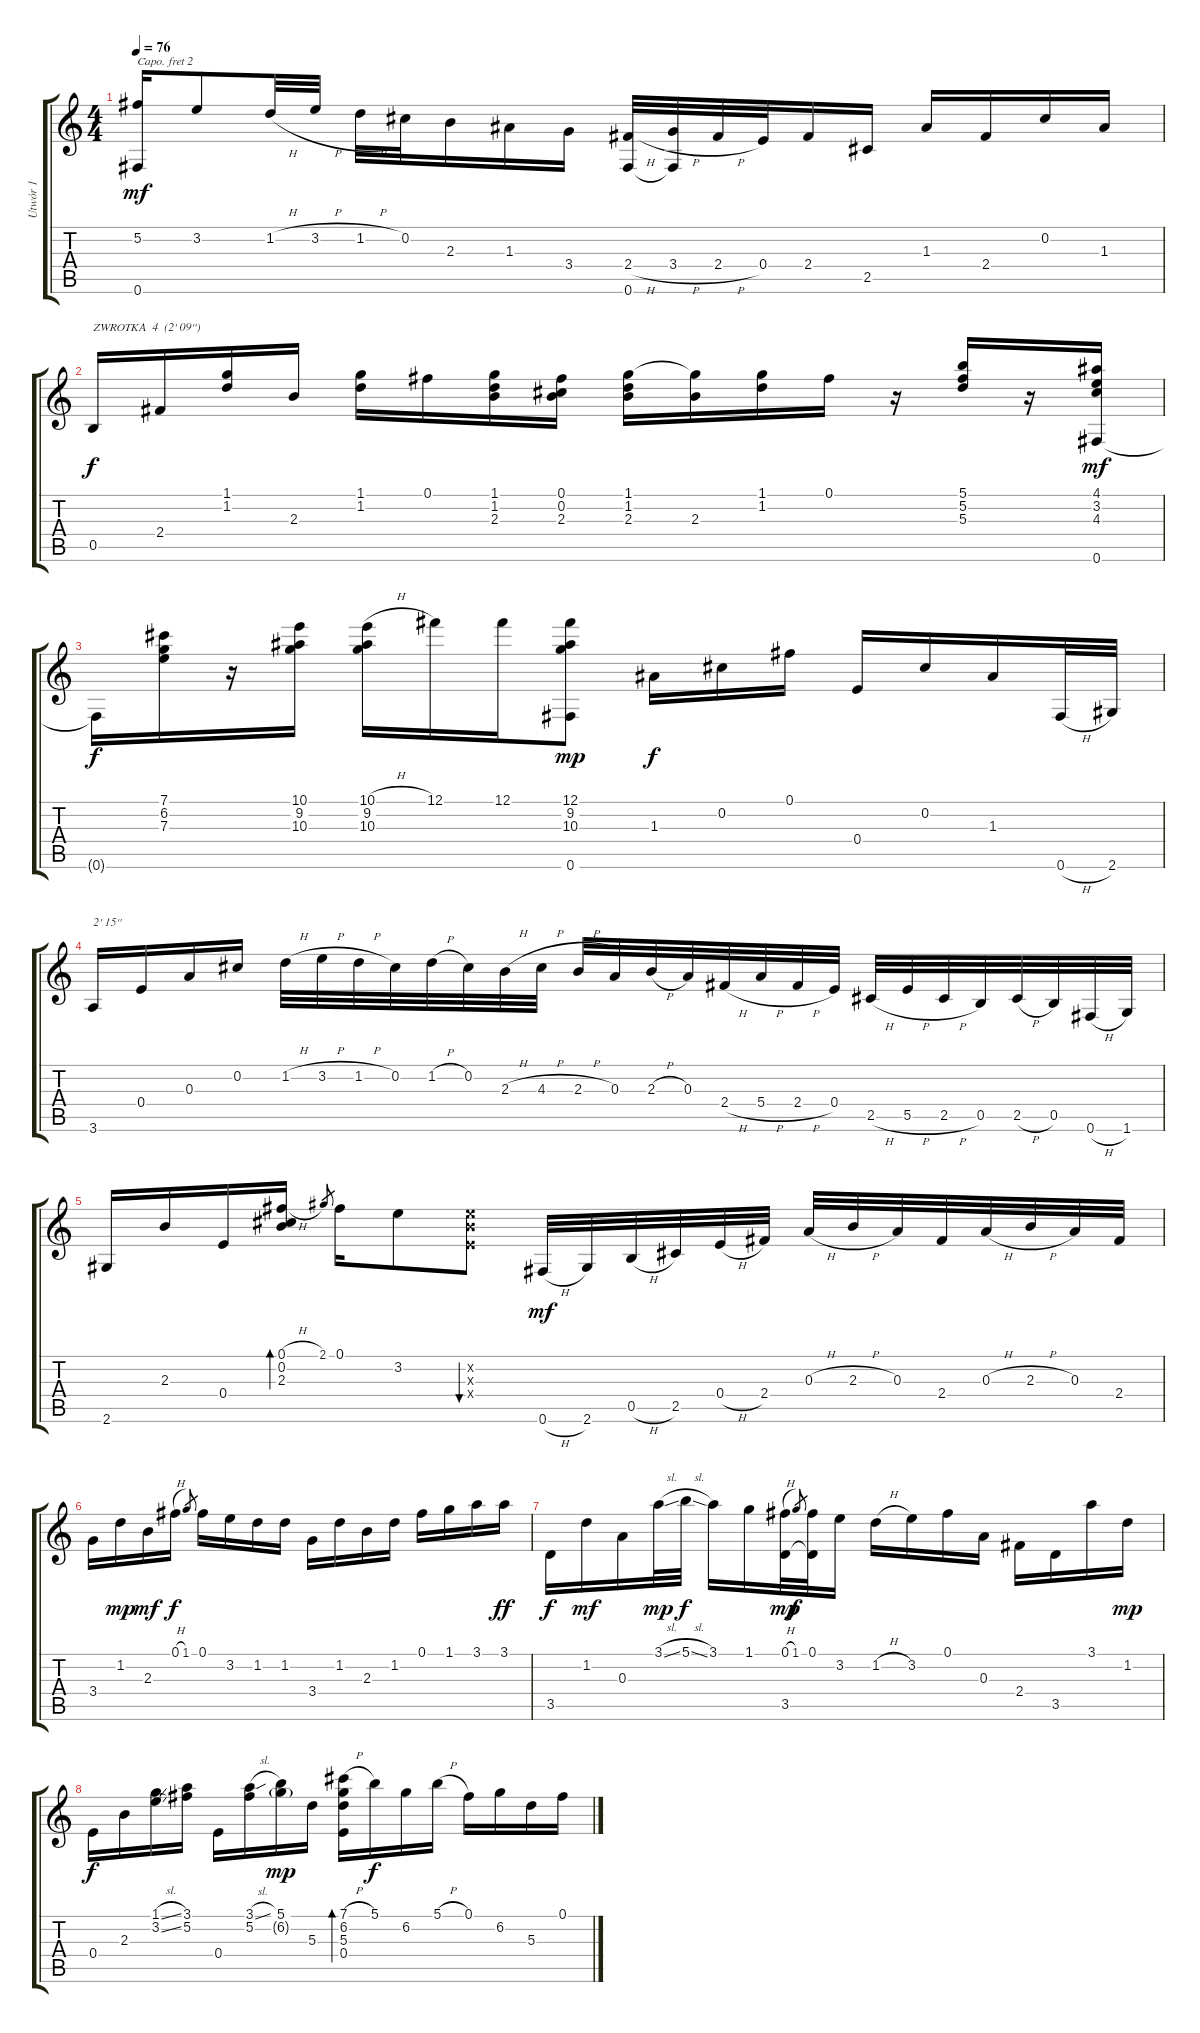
\track ("Utwór 1" "Utwór 1") {instrument acousticguitarnylon}
\staff {score tabs}
\capo 2
\tuning (E4 B3 G3 D3 A2 E2) {hide}
\ts (4 4)
\tempo 76
\clef g2
\ks c
(5.2 0.6).16{dy mf} 3.2.8 1.2{h}.32 3.2{h}.32 1.2{h}.32 0.2.32 2.3.16 1.3.16 3.4.16 (2.4{h} 0.6).32 (3.4{h} 0.6{t}).32 2.4{h}.32 0.4.32 2.4.16 2.5.16 1.3.16 2.4.16 0.2.16 1.3.16 |
0.5.16{txt "ZWROTKA  4  (2' 09'')" dy f} 2.4.16 (1.1 1.2).16 2.3.16 (1.1 1.2).16 0.1.16 (1.1 1.2 2.3).16 (0.1 0.2 2.3).16 (1.1 1.2 2.3).16 (1.1{t} 2.3).16 (1.1 1.2).16 0.1.16 r.16 (5.1 5.2 5.3).16 r.16 (4.1 3.2 4.3 0.6).16{dy mf} |
0.6{t}.16{dy f} (7.1 6.2 7.3).16 r.16 (10.1 9.2 10.3).16 (10.1{h} 9.2 10.3).16 12.1.16 12.1.16 (12.1 9.2 10.3 0.6).8{dy mp} 1.3.16{dy f} 0.2.16 0.1.16 0.4.16 0.2.16 1.3.16 0.6{h}.32 2.6.32 |
3.6.16{txt "2' 15''"} 0.4.16 0.3.16 0.2.16 1.2{h}.32 3.2{h}.32 1.2{h}.32 0.2.32 1.2{h}.32 0.2.32 2.3{h}.32 4.3{h}.32 2.3{h}.32 0.3.32 2.3{h}.32 0.3.32 2.4{h}.32 5.4{h}.32 2.4{h}.32 0.4.32 2.5{h}.32 5.5{h}.32 2.5{h}.32 0.5.32 2.5{h}.32 0.5.32 0.6{h}.32 1.6.32 |
2.6.16 2.3.16 0.4.16 (0.1{h} 0.2 2.3).16{bd 120} 2.1.8{gr} 0.1.16 3.2.8 (3.2{x} 2.3{x} 0.4{x}).8{bu 60} 0.6{h}.32{dy mf} 2.6.32 0.5{h}.32 2.5.32 0.4{h}.32 2.4.32 0.3{h}.32 2.3{h}.32 0.3.32 2.4.32 0.3{h}.32 2.3{h}.32 0.3.32 2.4.32 |
3.4.16 1.2.16{dy mp} 2.3.16{dy mf} 0.1{h}.16{dy f} 1.1.8{gr} 0.1.16 3.2.16 1.2.16 1.2.16 3.4.16 1.2.16 2.3.16 1.2.16 0.1.16 1.1.16 3.1.16 3.1.16{dy ff} |
3.5.16{dy f} 1.2.16{dy mf} 0.3.16 3.1{sl}.32{dy mp} 5.1{sl}.32{dy f} 3.1.16 1.1.16 (0.1{h} 3.5).32{dy mp} 1.1.8{gr dy f} (0.1 3.5{t}).32 3.2.16 1.2{h}.16 3.2.16 0.1.16 0.3.16 2.4.16 3.5.16 3.1.16 1.2.16{dy mp} |
0.4.16{dy f} 2.3.16 (1.1{sl} 3.2{sl}).16 (3.1 5.2).16 0.4.16 (3.1{sl} 5.2).16 (5.1 6.2{g}).16{dy mp} 5.3.16 (7.1{h} 6.2 5.3 0.4).16{bd 240} 5.1.16{dy f} 6.2.16 5.1{h}.16 0.1.16 6.2.16 5.3.16 0.1.16
